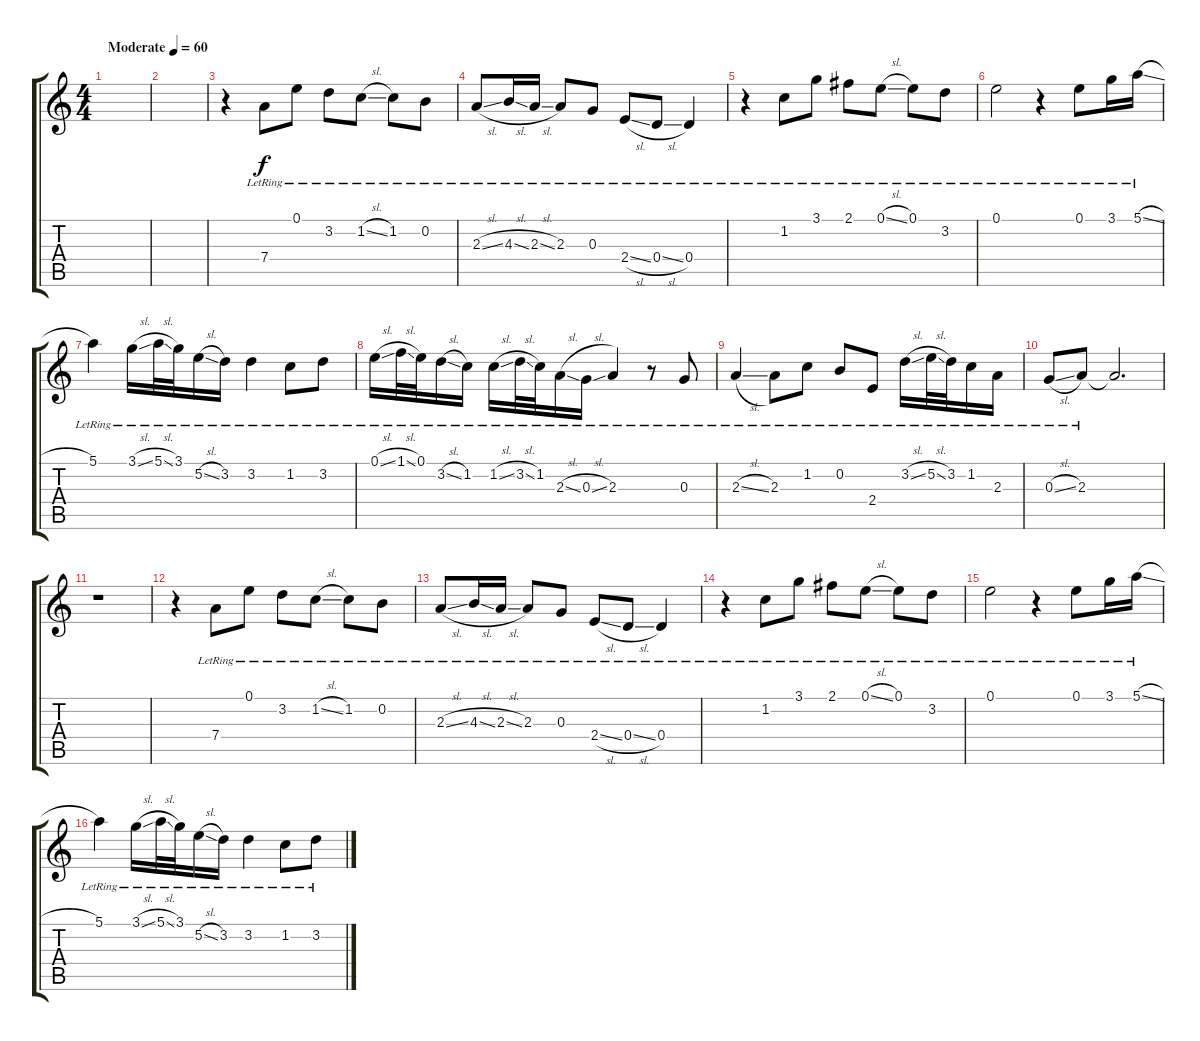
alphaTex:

\track "" {instrument acousticguitarnylon}
\staff {score tabs}
\tuning (E4 B3 G3 D3 A2 E2) {hide}
\ts (4 4)
\tempo (60 "Moderate")
\clef g2
\ks c
|
|
r.4 7.4{lr}.8{txt ""} 0.1{lr}.8 3.2{lr}.8 1.2{sl lr}.8 1.2{lr}.8 0.2{lr}.8{txt ""} |
2.3{sl lr}.8{txt ""} 4.3{sl lr}.16 2.3{sl lr}.16 2.3{lr}.8 0.3{lr}.8 2.4{sl lr}.8{txt ""} 0.4{sl lr}.8 0.4{lr}.4 |
r.4 1.2{lr}.8{txt ""} 3.1{lr}.8 2.1{lr}.8 0.1{sl lr}.8 0.1{lr}.8 3.2{lr}.8{txt ""} |
0.1{lr}.2{txt ""} r.4 0.1{lr}.8{txt ""} 3.1{lr}.16 5.1{sl lr}.16 |
5.1{lr}.4 3.1{sl lr}.16{txt ""} 5.1{sl lr}.32 3.1{lr}.32 5.2{sl lr}.16{txt ""} 3.2{lr}.16 3.2{lr}.4{txt ""} 1.2{lr}.8{txt ""} 3.2{lr}.8 |
0.1{sl lr}.16{txt ""} 1.1{sl lr}.32 0.1{lr}.32 3.2{sl lr}.16 1.2{lr}.16 1.2{sl lr}.16{txt ""} 3.2{sl lr}.32 1.2{lr}.32 2.3{sl lr}.16 0.3{sl lr}.16 2.3{lr}.4 r.8 0.3{lr}.8{txt ""} |
2.3{sl lr}.4{txt ""} 2.3{lr}.8 1.2{lr}.8{txt ""} 0.2{lr}.8 2.4{lr}.8 3.2{sl lr}.16 5.2{sl lr}.32 3.2{lr}.32 1.2{lr}.16{txt ""} 2.3{lr}.16 |
0.3{sl lr}.8{txt ""} 2.3{lr}.8 2.3{t}.2{d} |
r.1 |
r.4 7.4{lr}.8{txt ""} 0.1{lr}.8 3.2{lr}.8 1.2{sl lr}.8 1.2{lr}.8 0.2{lr}.8{txt ""} |
2.3{sl lr}.8{txt ""} 4.3{sl lr}.16 2.3{sl lr}.16 2.3{lr}.8 0.3{lr}.8{txt ""} 2.4{sl lr}.8 0.4{sl lr}.8 0.4{lr}.4 |
r.4 1.2{lr}.8{txt ""} 3.1{lr}.8 2.1{lr}.8 0.1{sl lr}.8 0.1{lr}.8 3.2{lr}.8{txt ""} |
0.1{lr}.2{txt ""} r.4 0.1{lr}.8{txt ""} 3.1{lr}.16 5.1{sl lr}.16 |
5.1{lr}.4 3.1{sl lr}.16{txt ""} 5.1{sl lr}.32 3.1{lr}.32 5.2{sl lr}.16 3.2{lr}.16 3.2{lr}.4 1.2{lr}.8{txt ""} 3.2{lr}.8
